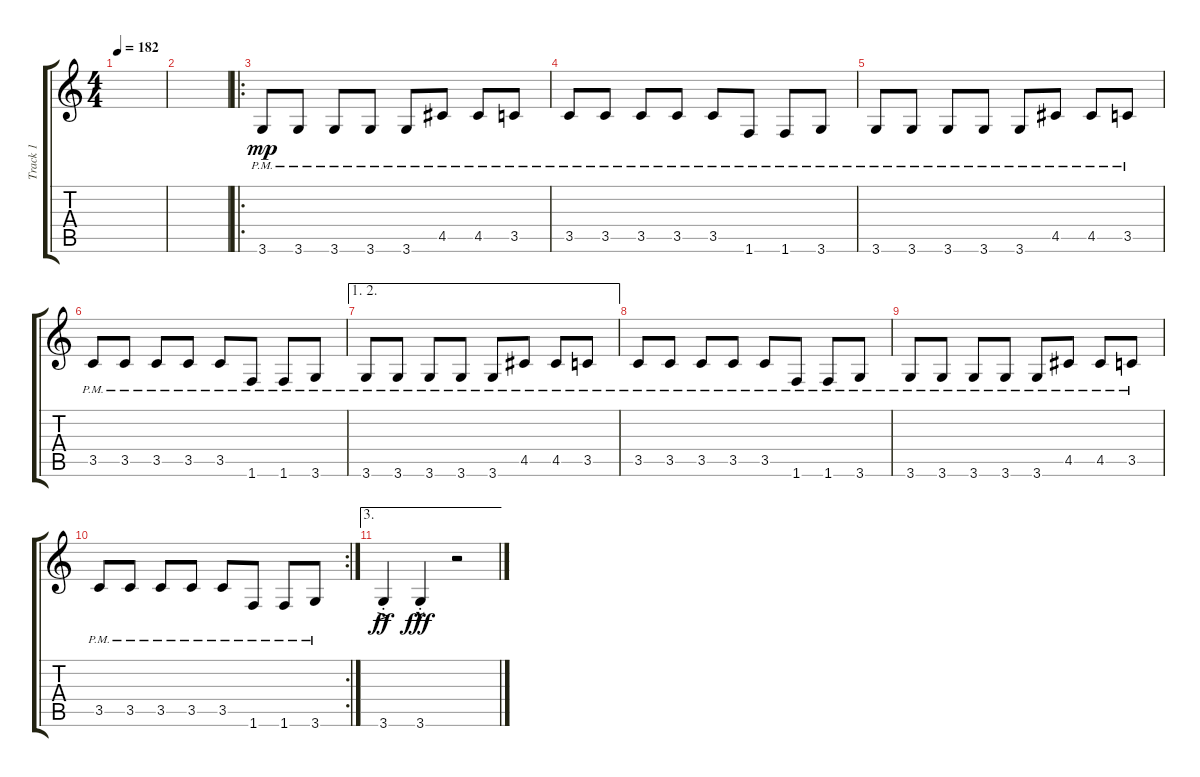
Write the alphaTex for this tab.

\track ("Track 1" "Track 1") {instrument overdrivenguitar}
\staff {score tabs}
\tuning (E4 B3 G3 D3 A2 E2) {hide}
\ts (4 4)
\tempo 182
\clef g2
\ks c
|
|
\ro
3.6{pm}.8{dy mp} 3.6{pm}.8 3.6{pm}.8 3.6{pm}.8 3.6{pm}.8 4.5{pm}.8 4.5{pm}.8 3.5{pm}.8 |
3.5{pm}.8 3.5{pm}.8 3.5{pm}.8 3.5{pm}.8 3.5{pm}.8 1.6{pm}.8 1.6{pm}.8 3.6{pm}.8 |
3.6{pm}.8 3.6{pm}.8 3.6{pm}.8 3.6{pm}.8 3.6{pm}.8 4.5{pm}.8 4.5{pm}.8 3.5{pm}.8 |
3.5{pm}.8 3.5{pm}.8 3.5{pm}.8 3.5{pm}.8 3.5{pm}.8 1.6{pm}.8 1.6{pm}.8 3.6{pm}.8 |
\ae (1 2)
3.6{pm}.8 3.6{pm}.8 3.6{pm}.8 3.6{pm}.8 3.6{pm}.8 4.5{pm}.8 4.5{pm}.8 3.5{pm}.8 |
3.5{pm}.8 3.5{pm}.8 3.5{pm}.8 3.5{pm}.8 3.5{pm}.8 1.6{pm}.8 1.6{pm}.8 3.6{pm}.8 |
3.6{pm}.8 3.6{pm}.8 3.6{pm}.8 3.6{pm}.8 3.6{pm}.8 4.5{pm}.8 4.5{pm}.8 3.5{pm}.8 |
\rc 2
3.5{pm}.8 3.5{pm}.8 3.5{pm}.8 3.5{pm}.8 3.5{pm}.8 1.6{pm}.8 1.6{pm}.8 3.6{pm}.8 |
\ae 3
3.6{ac st}.4{dy ff} 3.6{hac st}.4{dy fff} r.2
